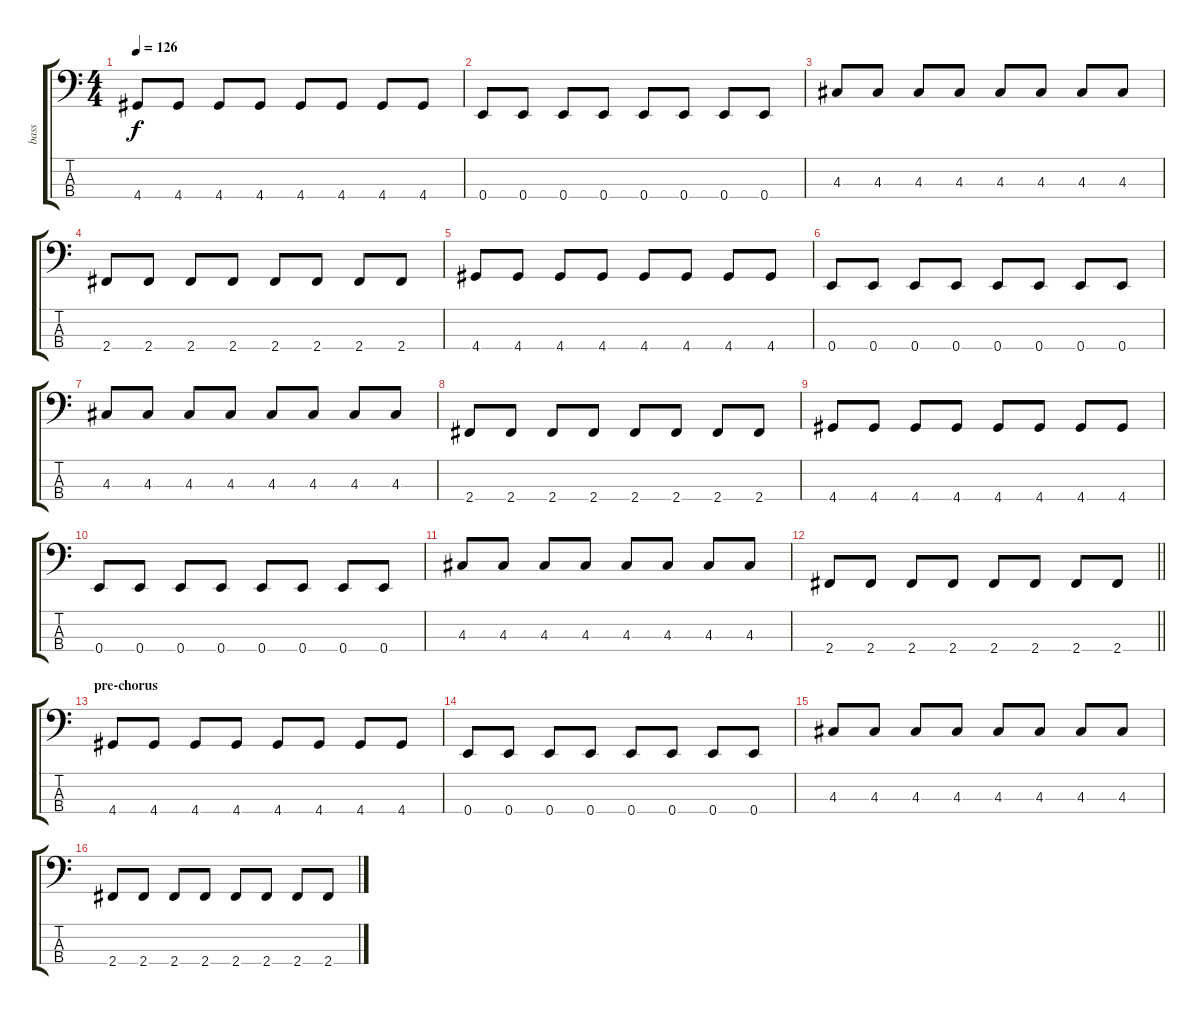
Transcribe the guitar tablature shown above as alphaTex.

\track ("bass" "bass") {instrument fretlessbass}
\staff {score tabs}
\tuning (G2 D2 A1 E1) {hide}
\ts (4 4)
\tempo 126
\clef f4
\ks c
4.4.8{dy f} 4.4.8 4.4.8 4.4.8 4.4.8 4.4.8 4.4.8 4.4.8 |
0.4.8 0.4.8 0.4.8 0.4.8 0.4.8 0.4.8 0.4.8 0.4.8 |
4.3.8 4.3.8 4.3.8 4.3.8 4.3.8 4.3.8 4.3.8 4.3.8 |
2.4.8 2.4.8 2.4.8 2.4.8 2.4.8 2.4.8 2.4.8 2.4.8 |
4.4.8 4.4.8 4.4.8 4.4.8 4.4.8 4.4.8 4.4.8 4.4.8 |
0.4.8 0.4.8 0.4.8 0.4.8 0.4.8 0.4.8 0.4.8 0.4.8 |
4.3.8 4.3.8 4.3.8 4.3.8 4.3.8 4.3.8 4.3.8 4.3.8 |
2.4.8 2.4.8 2.4.8 2.4.8 2.4.8 2.4.8 2.4.8 2.4.8 |
4.4.8 4.4.8 4.4.8 4.4.8 4.4.8 4.4.8 4.4.8 4.4.8 |
0.4.8 0.4.8 0.4.8 0.4.8 0.4.8 0.4.8 0.4.8 0.4.8 |
4.3.8 4.3.8 4.3.8 4.3.8 4.3.8 4.3.8 4.3.8 4.3.8 |
\barLineRight lightlight
2.4.8 2.4.8 2.4.8 2.4.8 2.4.8 2.4.8 2.4.8 2.4.8 |
\section ("" "pre-chorus")
4.4.8 4.4.8 4.4.8 4.4.8 4.4.8 4.4.8 4.4.8 4.4.8 |
0.4.8 0.4.8 0.4.8 0.4.8 0.4.8 0.4.8 0.4.8 0.4.8 |
4.3.8 4.3.8 4.3.8 4.3.8 4.3.8 4.3.8 4.3.8 4.3.8 |
2.4.8 2.4.8 2.4.8 2.4.8 2.4.8 2.4.8 2.4.8 2.4.8
